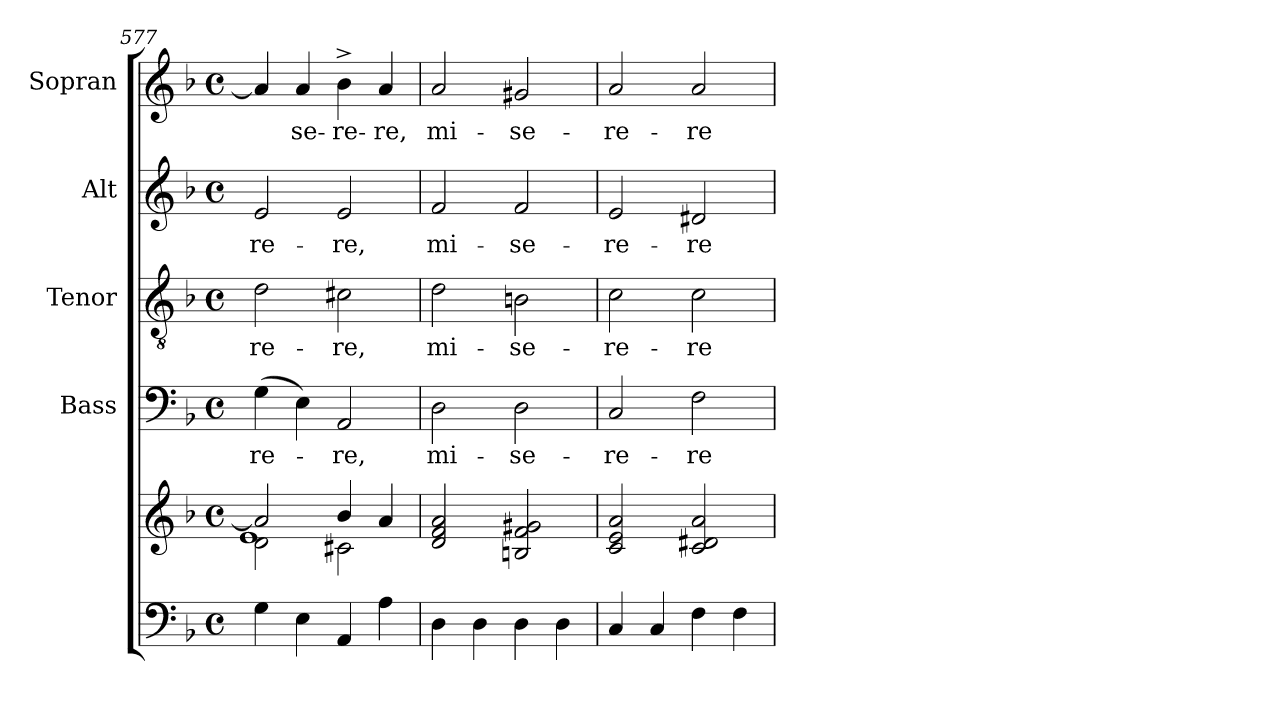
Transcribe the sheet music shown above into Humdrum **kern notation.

**kern	**kern	**kern	**text	**kern	**text	**kern	**text	**kern	**text
*part5	*part5	*part4	*part4	*part3	*part3	*part2	*part2	*part1	*part1
*staff6	*staff5	*staff4	*staff4	*staff3	*staff3	*staff2	*staff2	*staff1	*staff1
*	*	*I"Bass	*	*I"Tenor	*	*I"Alt	*	*I"Sopran	*
*	*	*I'B.	*	*I'T.	*	*I'A.	*	*I'S.	*
!!LO:PB:g=z
*clefF4	*clefG2	*clefF4	*	*clefGv2	*	*clefG2	*	*clefG2	*
*k[b-]	*k[b-]	*k[b-]	*	*k[b-]	*	*k[b-]	*	*k[b-]	*
*F:	*F:	*F:	*	*F:	*	*F:	*	*F:	*
*M4/4	*M4/4	*M4/4	*	*M4/4	*	*M4/4	*	*M4/4	*
*met(c)	*met(c)	*met(c)	*	*met(c)	*	*met(c)	*	*met(c)	*
=577	=577	=577	=577	=577	=577	=577	=577	=577	=577
*	*^	*	*	*	*	*	*	*	*
*	*	*^	*	*	*	*	*	*	*	*
!	!	!	!	!	!LO:LY:b	!	!LO:LY:b	!	!LO:LY:b	!	!
4G\	2a/]	2d\	1e	(>4G\	-re-	2d\	-re-	2e/	-re-	4a/]	.
!	!	!	!	!	!	!	!	!	!	!	!LO:LY:b
4E\	.	.	.	4E\)	.	.	.	.	.	4a/	-se-
!	!	!	!	!	!LO:LY:b	!	!LO:LY:b	!	!LO:LY:b	!	!LO:LY:b
4AA/	4b-/	2c#X\	.	2AA/	-re,	2c#X\	-re,	2e/	-re,	4b-^>\	-re-
!	!	!	!	!	!	!	!	!	!	!	!LO:LY:b
4A\	4a/	.	.	.	.	.	.	.	.	4a/	-re,
*	*v	*v	*v	*	*	*	*	*	*	*	*
=578	=578	=578	=578	=578	=578	=578	=578	=578	=578
!	!	!	!LO:LY:b	!	!LO:LY:b	!	!LO:LY:b	!	!LO:LY:b
4D\	2d/ 2f/ 2a/	2D\	mi-	2d\	mi-	2f/	mi-	2a/	mi-
4D\	.	.	.	.	.	.	.	.	.
!	!	!	!LO:LY:b	!	!LO:LY:b	!	!LO:LY:b	!	!LO:LY:b
4D\	2Bn/ 2f/ 2g#X/	2D\	-se-	2Bn\	-se-	2f/	-se-	2g#X/	-se-
4D\	.	.	.	.	.	.	.	.	.
=579	=579	=579	=579	=579	=579	=579	=579	=579	=579
!	!	!	!LO:LY:b	!	!LO:LY:b	!	!LO:LY:b	!	!LO:LY:b
4C/	2c/ 2e/ 2a/	2C/	-re-	2c\	-re-	2e/	-re-	2a/	-re-
4C/	.	.	.	.	.	.	.	.	.
!	!	!	!LO:LY:b	!	!LO:LY:b	!	!LO:LY:b	!	!LO:LY:b
4F\	2c/ 2d#X/ 2a/	2F\	-re	2c\	-re	2d#X/	-re	2a/	-re
4F\	.	.	.	.	.	.	.	.	.
=	=	=	=	=	=	=	=	=	=
*-	*-	*-	*-	*-	*-	*-	*-	*-	*-
